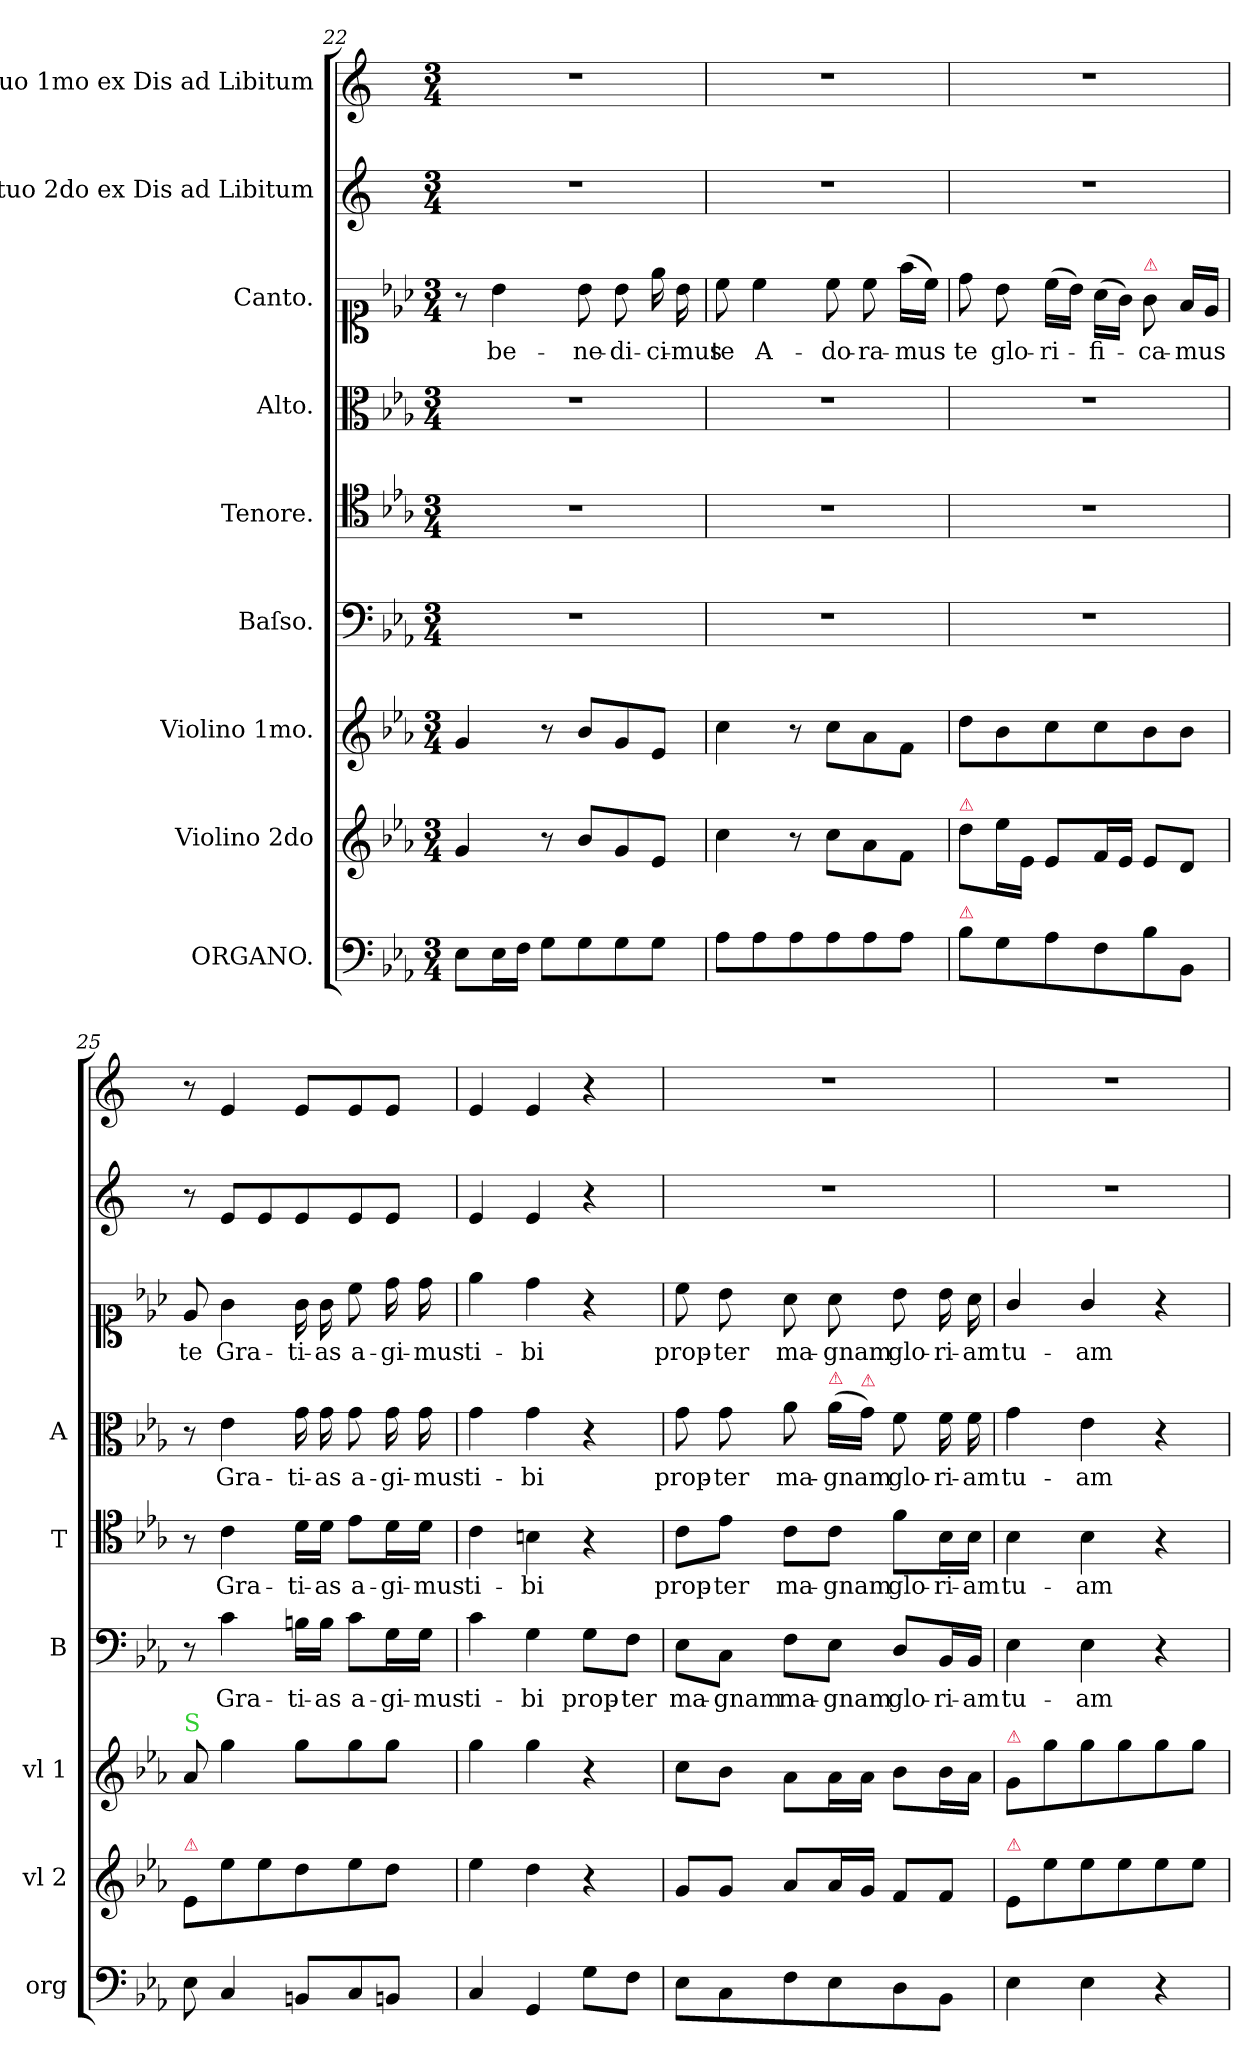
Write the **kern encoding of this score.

**kern	**kern	**kern	**kern	**text	**kern	**text	**kern	**text	**kern	**text	**kern	**kern
*part9	*part8	*part7	*part6	*part6	*part5	*part5	*part4	*part4	*part3	*part3	*part2	*part1
*staff9	*staff8	*staff7	*staff6	*staff6	*staff5	*staff5	*staff4	*staff4	*staff3	*staff3	*staff2	*staff1
*I"ORGANO.	*I"Violino 2do	*I"Violino 1mo.	*I"Baſso.	*	*I"Tenore.	*	*I"Alto.	*	*I"Canto.	*	*I"Lituo 2do ex Dis ad Libitum	*I"Lituo 1mo ex Dis ad Libitum
*I'org	*I'vl 2	*I'vl 1	*I'B	*	*I'T	*	*I'A	*	*	*	*	*
*clefF4	*clefG2	*clefG2	*clefF4	*	*clefC4	*	*clefC3	*	*clefC1	*	*clefG2	*clefG2
*	*	*	*	*	*	*	*	*	*	*	*ITrd5c9	*ITrd5c9
*k[b-e-a-]	*k[b-e-a-]	*k[b-e-a-]	*k[b-e-a-]	*	*k[b-e-a-]	*	*k[b-e-a-]	*	*k[b-e-a-]	*	*k[b-e-a-]	*k[b-e-a-]
*M3/4	*M3/4	*M3/4	*M3/4	*	*M3/4	*	*M3/4	*	*M3/4	*	*M3/4	*M3/4
=22	=22	=22	=22	=22	=22	=22	=22	=22	=22	=22	=22	=22
8E-\L	4g/	4g/	2.r	.	2.r	.	2.r	.	8r	.	2.r	2.r
16E-\L	.	.	.	.	.	.	.	.	4b-\	be-	.	.
16F\JJ	.	.	.	.	.	.	.	.	.	.	.	.
8G\L	8r	8r	.	.	.	.	.	.	.	.	.	.
8G\	8b-/L	8b-/L	.	.	.	.	.	.	8b-\	-ne-	.	.
8G\	8g/	8g/	.	.	.	.	.	.	8b-\	-di-	.	.
8G\J	8e-/J	8e-/J	.	.	.	.	.	.	16ee-\	-ci-	.	.
.	.	.	.	.	.	.	.	.	16b-\	-mus	.	.
=23	=23	=23	=23	=23	=23	=23	=23	=23	=23	=23	=23	=23
8A-\L	4cc\	4cc\	2.r	.	2.r	.	2.r	.	8cc\	te	2.r	2.r
8A-\	.	.	.	.	.	.	.	.	4cc\	A-	.	.
8A-\	8r	8r	.	.	.	.	.	.	.	.	.	.
8A-\	8cc\L	8cc\L	.	.	.	.	.	.	8cc\	-do-	.	.
8A-\	8a-\	8a-\	.	.	.	.	.	.	8cc\	-ra-	.	.
8A-\J	8f\J	8f\J	.	.	.	.	.	.	(16ff\LL	-mus	.	.
.	.	.	.	.	.	.	.	.	16cc\JJ)	.	.	.
=24	=24	=24	=24	=24	=24	=24	=24	=24	=24	=24	=24	=24
!	!LO:TX:a:color=crimson:t=⚠	!	!	!	!	!	!	!	!	!	!	!
!LO:TX:a:color=crimson:t=⚠	!	!	!	!	!	!	!	!	!	!	!	!
8B-\L	8dd\L	8dd\L	2.r	.	2.r	.	2.r	.	8dd\	te	2.r	2.r
8G\	16ee-\L	8b-\	.	.	.	.	.	.	8b-\	glo-	.	.
.	16e-/JJ	.	.	.	.	.	.	.	.	.	.	.
8A-\	8e-/L	8cc\	.	.	.	.	.	.	(16cc\LL	-ri-	.	.
.	.	.	.	.	.	.	.	.	16b-\JJ)	.	.	.
8F\	16f/L	8cc\	.	.	.	.	.	.	(16a-\LL	-fi-	.	.
.	16e-/JJ	.	.	.	.	.	.	.	16g\JJ)	.	.	.
!	!	!	!	!	!	!	!	!	!LO:TX:a:color=crimson:t=⚠	!	!	!
8B-\	8e-/L	8b-\	.	.	.	.	.	.	8g\	-ca-	.	.
8BB-/J	8d/J	8b-\J	.	.	.	.	.	.	16f/LL	-mus	.	.
.	.	.	.	.	.	.	.	.	16e-/JJ	.	.	.
=25	=25	=25	=25	=25	=25	=25	=25	=25	=25	=25	=25	=25
!	!	!LO:TX:a:color=limegreen:t=S	!	!	!	!	!	!	!	!	!	!
!	!LO:TX:a:color=crimson:t=⚠	!	!	!	!	!	!	!	!	!	!	!
8E-\	8e-/L	8a-/	8r	.	8r	.	8r	.	8e-/	te	8r	8r
4C/	8ee-\	4gg\	4c\	Gra-	4c\	Gra-	4e-\	Gra-	4g\	Gra-	8G/L	4G/
.	8ee-\	.	.	.	.	.	.	.	.	.	8G/	.
8BBn/L	8dd\	8gg\L	16Bn\LL	-ti-	16d\LL	-ti-	16g\	-ti-	16g\	-ti-	8G/	8G/L
.	.	.	16B\JJ	-as	16d\JJ	-as	16g\	-as	16g\	-as	.	.
8C/	8ee-\	8gg\	8c\L	a-	8e-\L	a-	8g\	a-	8cc\	a-	8G/	8G/
8BBn/J	8dd\J	8gg\J	16G\L	-gi-	16d\L	-gi-	16g\	-gi-	16dd\	-gi-	8G/J	8G/J
.	.	.	16G\JJ	-mus	16d\JJ	-mus	16g\	-mus	16dd\	-mus	.	.
=26	=26	=26	=26	=26	=26	=26	=26	=26	=26	=26	=26	=26
4C/	4ee-\	4gg\	4c\	ti-	4c\	ti-	4g\	ti-	4ee-\	ti-	4G/	4G/
4GG/	4dd\	4gg\	4G\	-bi	4Bn\	-bi	4g\	-bi	4dd\	-bi	4G/	4G/
8G\L	4r	4r	8G\L	prop-	4r	.	4r	.	4r	.	4r	4r
8F\J	.	.	8F\J	-ter	.	.	.	.	.	.	.	.
=27	=27	=27	=27	=27	=27	=27	=27	=27	=27	=27	=27	=27
8E-\L	8g/L	8cc\L	8E-\L	ma-	8c\L	prop-	8g\	prop-	8cc\	prop-	2.r	2.r
8C\	8g/J	8b-\J	8C\J	-gnam	8e-\J	-ter	8g\	-ter	8b-\	-ter	.	.
!	!	!	!	!LO:LY:i	!	!	!	!	!	!	!	!
8F\	8a-/L	8a-\L	8F\L	ma-	8c\L	ma-	8a-\	ma-	8a-\	ma-	.	.
!	!	!	!	!	!	!	!LO:TX:a:color=crimson:t=⚠	!	!	!	!	!
!	!	!	!	!LO:LY:i	!	!	!	!	!	!	!	!
8E-\	16a-/L	16a-\L	8E-\J	-gnam	8c\J	-gnam	(16a-\LL	-gnam	8a-\	-gnam	.	.
!	!	!	!	!	!	!	!LO:TX:a:color=crimson:t=⚠	!	!	!	!	!
.	16g/JJ	16a-\JJ	.	.	.	.	16g\JJ)	.	.	.	.	.
8D\	8f/L	8b-\L	8D/L	glo-	8f\L	glo-	8f\	glo-	8b-\	glo-	.	.
8BB-\J	8f/J	16b-\L	16BB-/L	-ri-	16B-\L	-ri-	16f\	-ri-	16b-\	-ri-	.	.
.	.	16a-\JJ	16BB-/JJ	-am	16B-\JJ	-am	16f\	-am	16a-\	-am	.	.
=28	=28	=28	=28	=28	=28	=28	=28	=28	=28	=28	=28	=28
!	!	!LO:TX:a:color=crimson:t=⚠	!	!	!	!	!	!	!	!	!	!
!	!LO:TX:a:color=crimson:t=⚠	!	!	!	!	!	!	!	!	!	!	!
4E-\	8e-/L	8g/L	4E-\	tu-	4B-\	tu-	4g\	tu-	4g/	tu-	2.r	2.r
.	8ee-\	8gg\	.	.	.	.	.	.	.	.	.	.
4E-\	8ee-\	8gg\	4E-\	-am	4B-\	-am	4e-\	-am	4g/	-am	.	.
.	8ee-\	8gg\	.	.	.	.	.	.	.	.	.	.
4r	8ee-\	8gg\	4r	.	4r	.	4r	.	4r	.	.	.
.	8ee-\J	8gg\J	.	.	.	.	.	.	.	.	.	.
=	=	=	=	=	=	=	=	=	=	=	=	=
*-	*-	*-	*-	*-	*-	*-	*-	*-	*-	*-	*-	*-
